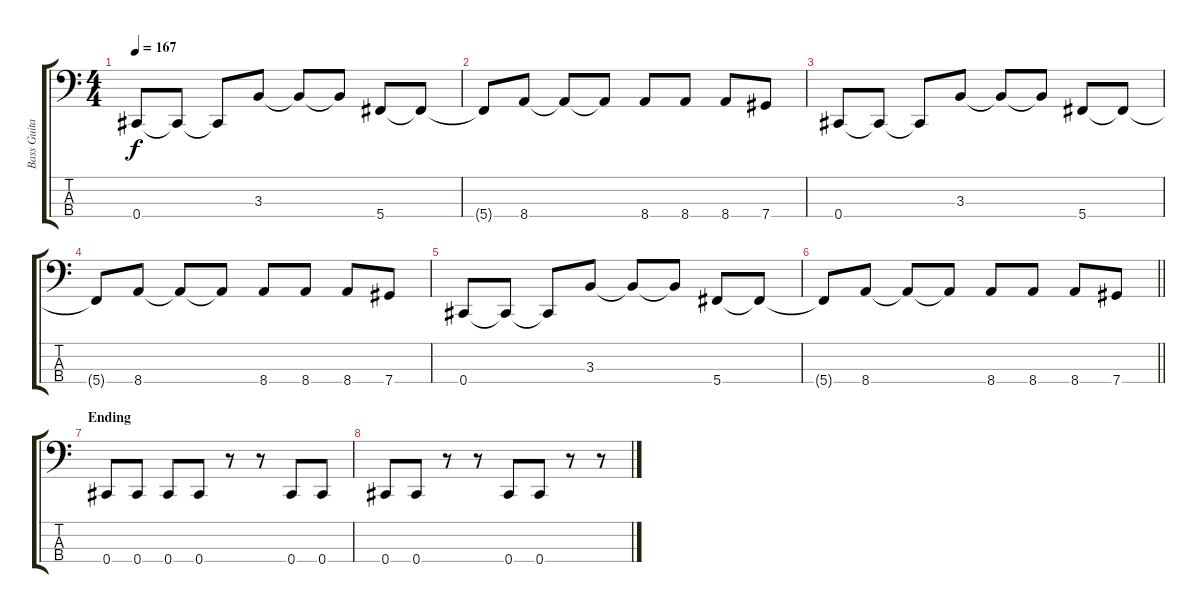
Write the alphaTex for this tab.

\track ("Bass Guitar" "Bass Guita") {instrument electricbassfinger}
\staff {score tabs}
\tuning (Gb2 Db2 Ab1 Db1) {hide}
\ts (4 4)
\tempo 167
\clef f4
\ks c
0.4.8{dy f} 0.4{t}.8 0.4{t}.8 3.3.8 3.3{t}.8 3.3{t}.8 5.4.8 5.4{t}.8 |
5.4{t}.8 8.4.8 8.4{t}.8 8.4{t}.8 8.4.8 8.4.8 8.4.8 7.4.8 |
0.4.8 0.4{t}.8 0.4{t}.8 3.3.8 3.3{t}.8 3.3{t}.8 5.4.8 5.4{t}.8 |
5.4{t}.8 8.4.8 8.4{t}.8 8.4{t}.8 8.4.8 8.4.8 8.4.8 7.4.8 |
0.4.8 0.4{t}.8 0.4{t}.8 3.3.8 3.3{t}.8 3.3{t}.8 5.4.8 5.4{t}.8 |
\barLineRight lightlight
5.4{t}.8 8.4.8 8.4{t}.8 8.4{t}.8 8.4.8 8.4.8 8.4.8 7.4.8 |
\section ("" "Ending")
0.4.8 0.4.8 0.4.8 0.4.8 r.8 r.8 0.4.8 0.4.8 |
0.4.8 0.4.8 r.8 r.8 0.4.8 0.4.8 r.8 r.8
